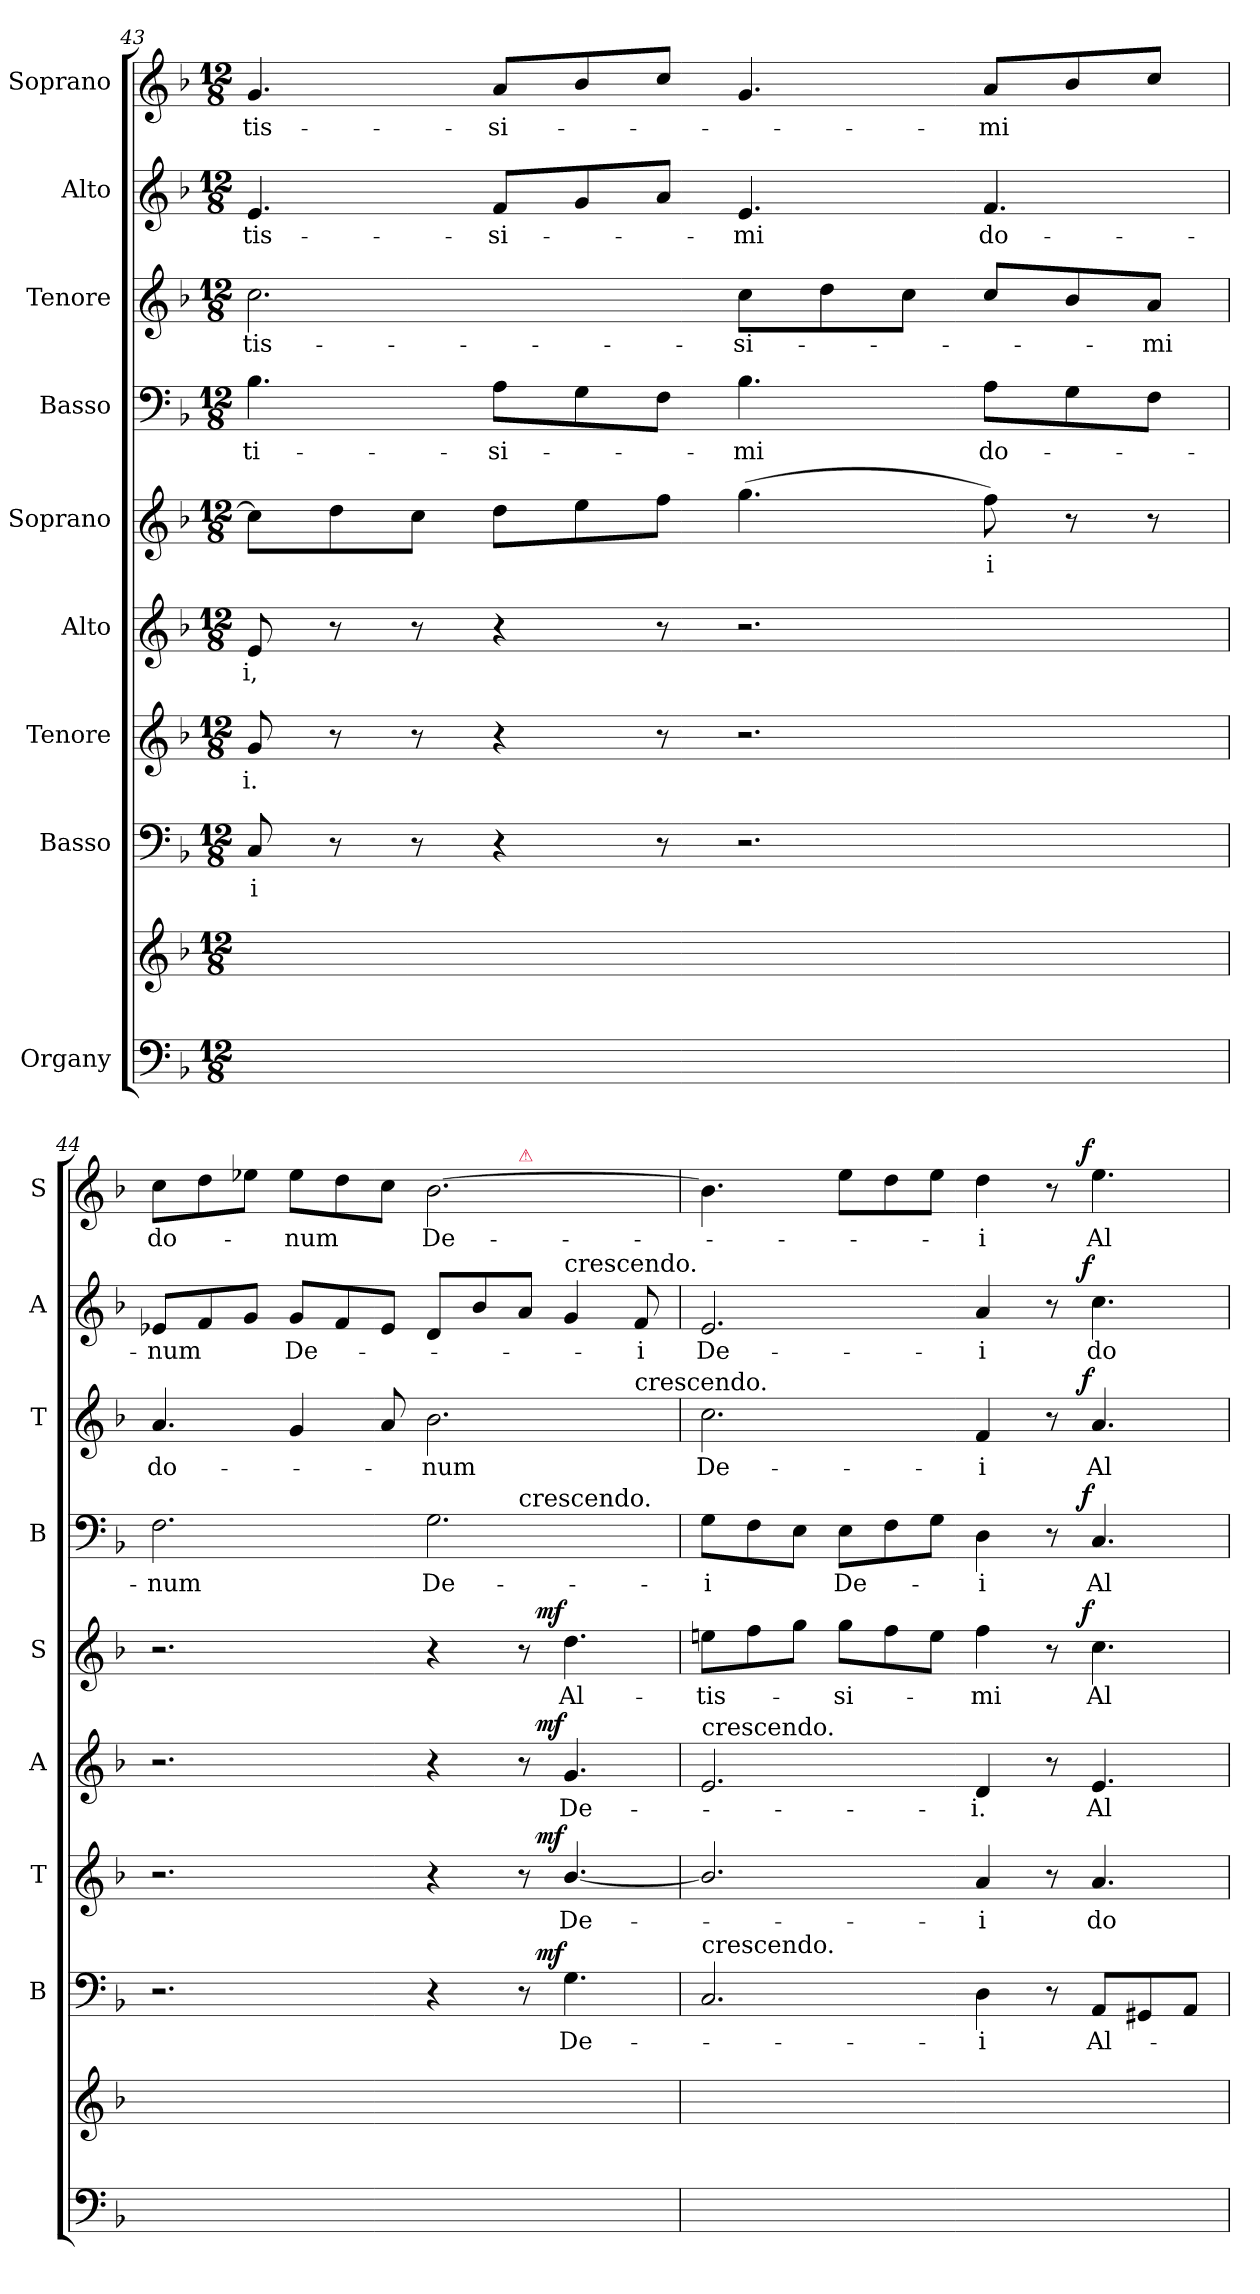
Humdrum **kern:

**kern	**kern	**kern	**text	**dynam	**kern	**text	**dynam	**kern	**text	**dynam	**kern	**text	**dynam	**kern	**text	**dynam	**kern	**text	**dynam	**kern	**text	**dynam	**kern	**text	**dynam
*part9	*part9	*part8	*part8	*part8	*part7	*part7	*part7	*part6	*part6	*part6	*part5	*part5	*part5	*part4	*part4	*part4	*part3	*part3	*part3	*part2	*part2	*part2	*part1	*part1	*part1
*staff10	*staff9	*staff8	*staff8	*staff8	*staff7	*staff7	*staff7	*staff6	*staff6	*staff6	*staff5	*staff5	*staff5	*staff4	*staff4	*staff4	*staff3	*staff3	*staff3	*staff2	*staff2	*staff2	*staff1	*staff1	*staff1
*I"Organy	*	*I"Basso	*	*	*I"Tenore	*	*	*I"Alto	*	*	*I"Soprano	*	*	*I"Basso	*	*	*I"Tenore	*	*	*I"Alto	*	*	*I"Soprano	*	*
*	*	*I'B	*	*	*I'T	*	*	*I'A	*	*	*I'S	*	*	*I'B	*	*	*I'T	*	*	*I'A	*	*	*I'S	*	*
*clefF4	*clefG2	*clefF4	*	*	*clefG2	*	*	*clefG2	*	*	*clefG2	*	*	*clefF4	*	*	*clefG2	*	*	*clefG2	*	*	*clefG2	*	*
*	*	*	*	*	*ITrd7c12	*	*	*	*	*	*	*	*	*	*	*	*ITrd7c12	*	*	*	*	*	*	*	*
*k[b-]	*k[b-]	*k[b-]	*	*	*k[b-]	*	*	*k[b-]	*	*	*k[b-]	*	*	*k[b-]	*	*	*k[b-]	*	*	*k[b-]	*	*	*k[b-]	*	*
*M12/8	*M12/8	*M12/8	*	*	*M12/8	*	*	*M12/8	*	*	*M12/8	*	*	*M12/8	*	*	*M12/8	*	*	*M12/8	*	*	*M12/8	*	*
=43	=43	=43	=43	=43	=43	=43	=43	=43	=43	=43	=43	=43	=43	=43	=43	=43	=43	=43	=43	=43	=43	=43	=43	=43	=43
1.ryy	1.ryy	8C/	-i	.	8G/	-i.	.	8e/	-i,	.	8cc\L]	.	.	4.B-\	-ti-	.	2.c\	-tis-	.	4.e/	-tis-	.	4.g/	-tis-	.
.	.	8r	.	.	8r	.	.	8r	.	.	8dd\	.	.	.	.	.	.	.	.	.	.	.	.	.	.
.	.	8r	.	.	8r	.	.	8r	.	.	8cc\J	.	.	.	.	.	.	.	.	.	.	.	.	.	.
.	.	4r	.	.	4r	.	.	4r	.	.	8dd\L	.	.	8A\L	-si-	.	.	.	.	8f/L	-si-	.	8a/L	-si-	.
.	.	.	.	.	.	.	.	.	.	.	8ee\	.	.	8G\	.	.	.	.	.	8g/	.	.	8b-/	.	.
.	.	8r	.	.	8r	.	.	8r	.	.	8ff\J	.	.	8F\J	.	.	.	.	.	8a/J	.	.	8cc/J	.	.
.	.	2.r	.	.	2.r	.	.	2.r	.	.	(4.gg\	.	.	4.B-\	-mi	.	8c\L	-si-	.	4.e/	-mi	.	4.g/	.	.
.	.	.	.	.	.	.	.	.	.	.	.	.	.	.	.	.	8d\	.	.	.	.	.	.	.	.
.	.	.	.	.	.	.	.	.	.	.	.	.	.	.	.	.	8c\J	.	.	.	.	.	.	.	.
.	.	.	.	.	.	.	.	.	.	.	8ff\)	-i	.	8A\L	do-	.	8c/L	.	.	4.f/	do-	.	8a/L	-mi	.
.	.	.	.	.	.	.	.	.	.	.	8r	.	.	8G\	.	.	8B-/	.	.	.	.	.	8b-/	.	.
.	.	.	.	.	.	.	.	.	.	.	8r	.	.	8F\J	.	.	8A/J	-mi	.	.	.	.	8cc/J	.	.
=44	=44	=44	=44	=44	=44	=44	=44	=44	=44	=44	=44	=44	=44	=44	=44	=44	=44	=44	=44	=44	=44	=44	=44	=44	=44
*	*	*	*	*	*	*	*	*	*	*	*	*	*	*^	*	*	*^	*	*	*	*	*	*^	*	*
1.ryy	1.ryy	2.r	.	.	2.r	.	.	2.r	.	.	2.r	.	.	2.F\	1ryy	-num	.	4.A/	1ryy	do-	.	8e-X/L	-num	.	8cc\L	1ryy	do-	.
.	.	.	.	.	.	.	.	.	.	.	.	.	.	.	.	.	.	.	.	.	.	8f/	.	.	8dd\	.	.	.
.	.	.	.	.	.	.	.	.	.	.	.	.	.	.	.	.	.	.	.	.	.	8g/J	.	.	8ee-X\J	.	.	.
.	.	.	.	.	.	.	.	.	.	.	.	.	.	.	.	.	.	4G/	.	.	.	8g/L	De-	.	8ee-\L	.	-num	.
.	.	.	.	.	.	.	.	.	.	.	.	.	.	.	.	.	.	.	.	.	.	8f/	.	.	8dd\	.	.	.
.	.	.	.	.	.	.	.	.	.	.	.	.	.	.	.	.	.	8A/	.	.	.	8e-/J	.	.	8cc\J	.	.	.
.	.	4r	.	.	4r	.	.	4r	.	.	4r	.	.	2.G\	.	De-	.	2.B-\	.	-num	.	8d/L	.	.	[2.b-\	.	De-	.
.	.	.	.	.	.	.	.	.	.	.	.	.	.	.	.	.	.	.	.	.	.	8b-/	.	.	.	.	.	.
!	!	!	!	!	!	!	!	!	!	!	!	!	!	!	!	!	!	!	!	!	!	!	!	!	!	!LO:TX:a:color=crimson:t=⚠	!	!
!	!	!	!	!	!	!	!	!	!	!	!	!	!	!	!LO:TX:a:t=crescendo.	!	!	!	!	!	!	!	!	!	!	!	!	!
.	.	8r	.	.	8r	.	.	8r	.	.	8r	.	.	.	2ryy	.	.	.	4.ryy	.	.	8a/J	.	.	.	2ryy	.	.
!	!	!	!	!	!	!	!	!	!	!	!	!	!	!	!	!	!	!	!	!	!	!LO:TX:a:t=crescendo.	!	!	!	!	!	!
!	!	!	!	!LO:DY:a:rj	!	!	!LO:DY:a:rj	!	!	!LO:DY:a:rj	!	!	!LO:DY:b:rj	!	!	!	!	!	!	!	!	!	!	!	!	!	!	!
.	.	4.G\	De-	mf	[4.B-/	De-	mf	4.g/	De-	mf	4.dd\	Al-	mf	.	.	.	.	.	.	.	.	4g/	.	.	.	.	.	.
!	!	!	!	!	!	!	!	!	!	!	!	!	!	!	!	!	!	!	!LO:TX:a:t=crescendo.	!	!	!	!	!	!	!	!	!
.	.	.	.	.	.	.	.	.	.	.	.	.	.	.	.	.	.	.	8ryy	.	.	8f/	-i	.	.	.	.	.
=45	=45	=45	=45	=45	=45	=45	=45	=45	=45	=45	=45	=45	=45	=45	=45	=45	=45	=45	=45	=45	=45	=45	=45	=45	=45	=45	=45	=45
!	!	!	!	!	!	!	!	!LO:TX:a:t=crescendo.	!	!	!	!	!	!	!	!	!	!	!	!	!	!	!	!	!	!	!	!
!	!	!LO:TX:a:t=crescendo.	!	!	!	!	!	!	!	!	!	!	!	!	!	!	!	!	!	!	!	!	!	!	!	!	!	!
*	*	*	*	*	*	*	*	*	*	*	*	*	*	*v	*v	*	*	*	*	*	*	*	*	*	*v	*v	*	*
*	*	*	*	*	*	*	*	*	*	*	*	*	*	*	*	*	*v	*v	*	*	*	*	*	*	*	*
1.ryy	1.ryy	2.C/	.	.	2.B-/]	.	.	2.e/	.	.	8een\L	-tis-	.	8G\L	-i	.	2.c\	De-	.	2.e/	De-	.	4.b-\]	.	.
.	.	.	.	.	.	.	.	.	.	.	8ff\	.	.	8F\	.	.	.	.	.	.	.	.	.	.	.
.	.	.	.	.	.	.	.	.	.	.	8gg\J	.	.	8E\J	.	.	.	.	.	.	.	.	.	.	.
.	.	.	.	.	.	.	.	.	.	.	8gg\L	-si-	.	8E\L	De-	.	.	.	.	.	.	.	8ee\L	.	.
.	.	.	.	.	.	.	.	.	.	.	8ff\	.	.	8F\	.	.	.	.	.	.	.	.	8dd\	.	.
.	.	.	.	.	.	.	.	.	.	.	8ee\J	.	.	8G\J	.	.	.	.	.	.	.	.	8ee\J	.	.
.	.	4D\	-i	.	4A/	-i	.	4d/	-i.	.	4ff\	-mi	.	4D\	-i	.	4F/	-i	.	4a/	-i	.	4dd\	-i	.
.	.	8r	.	.	8r	.	.	8r	.	.	8r	.	.	8r	.	.	8r	.	.	8r	.	.	8r	.	.
!	!	!	!	!	!	!	!	!	!	!	!	!	!LO:DY:b:rj	!	!	!LO:DY:b:rj	!	!	!LO:DY:b:rj	!	!	!LO:DY:b:rj	!	!	!LO:DY:b:rj
.	.	8AA/L	Al-	.	4.A/	do-	.	4.e/	Al-	.	4.cc\	Al-	f	4.C/	Al-	f	4.A/	Al-	f	4.cc\	do-	f	4.ee\	Al-	f.
.	.	8GG#X/	.	.	.	.	.	.	.	.	.	.	.	.	.	.	.	.	.	.	.	.	.	.	.
.	.	8AA/J	.	.	.	.	.	.	.	.	.	.	.	.	.	.	.	.	.	.	.	.	.	.	.
=	=	=	=	=	=	=	=	=	=	=	=	=	=	=	=	=	=	=	=	=	=	=	=	=	=
*-	*-	*-	*-	*-	*-	*-	*-	*-	*-	*-	*-	*-	*-	*-	*-	*-	*-	*-	*-	*-	*-	*-	*-	*-	*-
